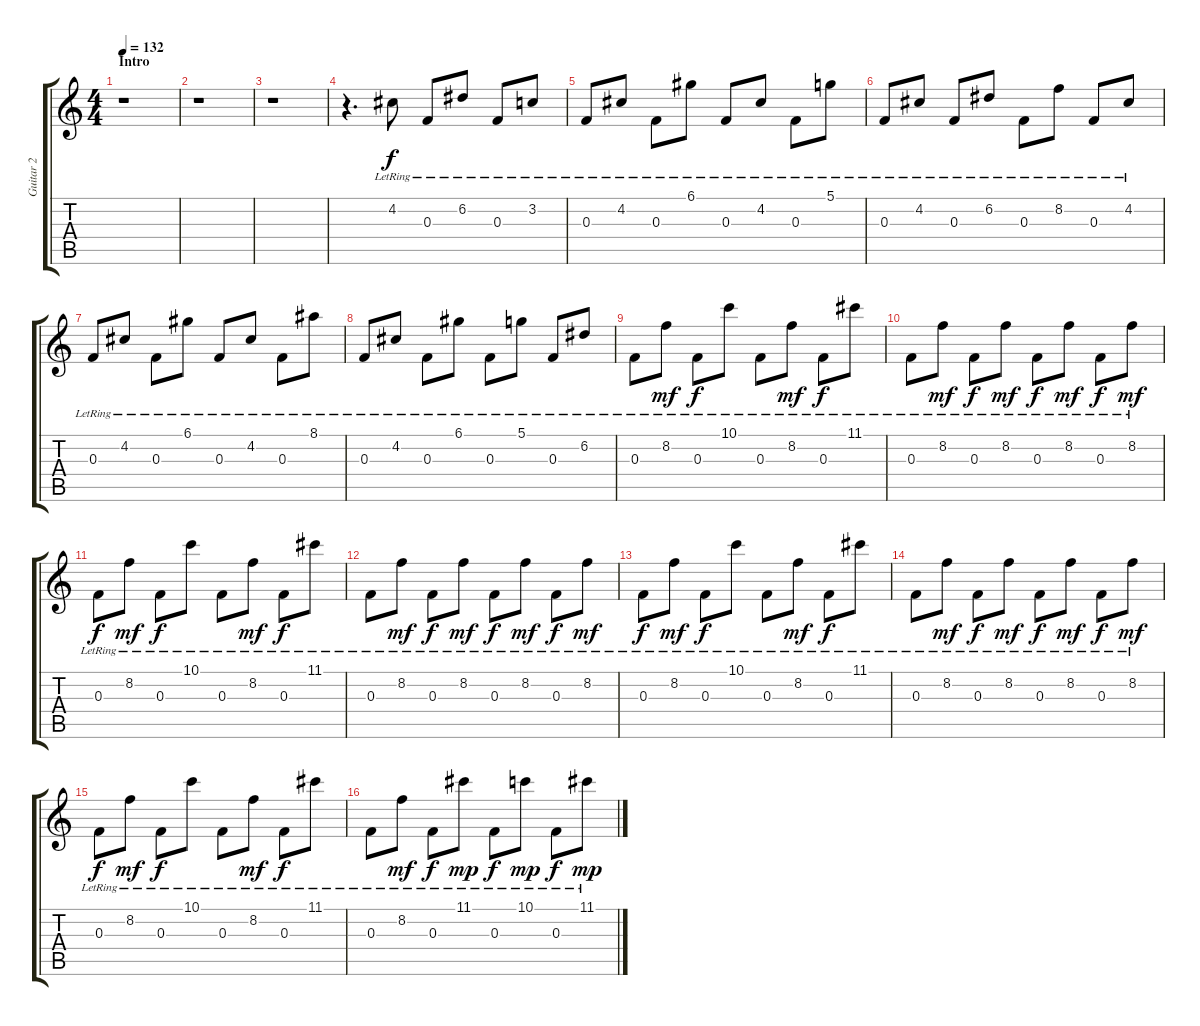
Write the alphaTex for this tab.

\track ("Guitar 2" "Guitar 2") {instrument acousticguitarsteel}
\staff {score tabs}
\tuning (D4 A3 F3 C3 G2 D2) {hide}
\ts (4 4)
\section ("" "Intro")
\tempo 132
\clef g2
\ks c
r.1{dy f instrument acousticguitarsteel} |
r.1 |
r.1 |
r.4{d} 4.2{lr}.8 0.3{lr}.8 6.2{lr}.8 0.3{lr}.8 3.2{lr}.8 |
0.3{lr}.8 4.2{lr}.8 0.3{lr}.8 6.1{lr}.8 0.3{lr}.8 4.2{lr}.8 0.3{lr}.8 5.1{lr}.8 |
0.3{lr}.8 4.2{lr}.8 0.3{lr}.8 6.2{lr}.8 0.3{lr}.8 8.2{lr}.8 0.3{lr}.8 4.2{lr}.8 |
0.3{lr}.8 4.2{lr}.8 0.3{lr}.8 6.1{lr}.8 0.3{lr}.8 4.2{lr}.8 0.3{lr}.8 8.1{lr}.8 |
0.3{lr}.8 4.2{lr}.8 0.3{lr}.8 6.1{lr}.8 0.3{lr}.8 5.1{lr}.8 0.3{lr}.8 6.2{lr}.8 |
0.3{lr}.8 8.2{lr}.8{dy mf} 0.3{lr}.8{dy f} 10.1{lr}.8 0.3{lr}.8 8.2{lr}.8{dy mf} 0.3{lr}.8{dy f} 11.1{lr}.8 |
0.3{lr}.8 8.2{lr}.8{dy mf} 0.3{lr}.8{dy f} 8.2{lr}.8{dy mf} 0.3{lr}.8{dy f} 8.2{lr}.8{dy mf} 0.3{lr}.8{dy f} 8.2{lr}.8{dy mf} |
0.3{lr}.8{dy f} 8.2{lr}.8{dy mf} 0.3{lr}.8{dy f} 10.1{lr}.8 0.3{lr}.8 8.2{lr}.8{dy mf} 0.3{lr}.8{dy f} 11.1{lr}.8 |
0.3{lr}.8 8.2{lr}.8{dy mf} 0.3{lr}.8{dy f} 8.2{lr}.8{dy mf} 0.3{lr}.8{dy f} 8.2{lr}.8{dy mf} 0.3{lr}.8{dy f} 8.2{lr}.8{dy mf} |
0.3{lr}.8{dy f} 8.2{lr}.8{dy mf} 0.3{lr}.8{dy f} 10.1{lr}.8 0.3{lr}.8 8.2{lr}.8{dy mf} 0.3{lr}.8{dy f} 11.1{lr}.8 |
0.3{lr}.8 8.2{lr}.8{dy mf} 0.3{lr}.8{dy f} 8.2{lr}.8{dy mf} 0.3{lr}.8{dy f} 8.2{lr}.8{dy mf} 0.3{lr}.8{dy f} 8.2{lr}.8{dy mf} |
0.3{lr}.8{dy f} 8.2{lr}.8{dy mf} 0.3{lr}.8{dy f} 10.1{lr}.8 0.3{lr}.8 8.2{lr}.8{dy mf} 0.3{lr}.8{dy f} 11.1{lr}.8 |
0.3{lr}.8 8.2{lr}.8{dy mf} 0.3{lr}.8{dy f} 11.1{lr}.8{dy mp} 0.3{lr}.8{dy f} 10.1{lr}.8{dy mp} 0.3{lr}.8{dy f} 11.1{lr}.8{dy mp}
